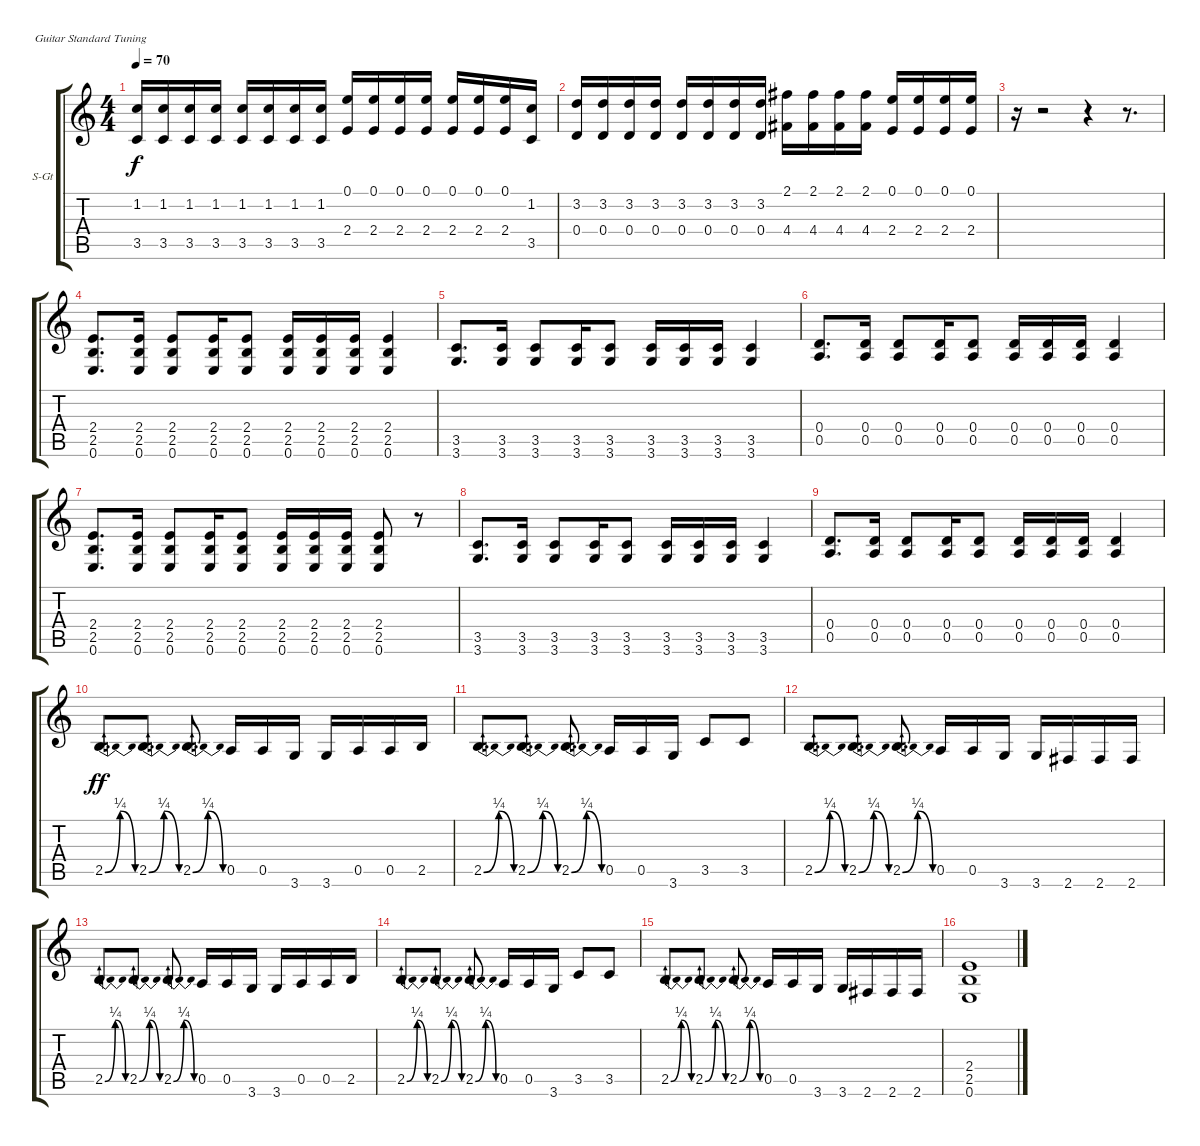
\defaultSystemsLayout 4
\bracketExtendMode groupsimilarinstruments
\firstSystemTrackNameOrientation horizontal
\otherSystemsTrackNameOrientation horizontal
\track ("" "S-Gt") {instrument acousticguitarsteel}
\staff {score tabs}
\tuning (E4 B3 G3 D3 A2 E2)
\ts (4 4)
\tempo 70
\clef g2
\scale
0.333333
\ks c
(1.2 3.5).16{dy f} (1.2 3.5).16 (1.2 3.5).16 (1.2 3.5).16 (1.2 3.5).16 (1.2 3.5).16 (1.2 3.5).16 (1.2 3.5).16 (0.1 2.4).16 (0.1 2.4).16 (0.1 2.4).16 (0.1 2.4).16 (0.1 2.4).16 (0.1 2.4).16 (0.1 2.4).16 (1.2 3.5).16 |
\scale
0.333333 (3.2 0.4).16 (3.2 0.4).16 (3.2 0.4).16 (3.2 0.4).16 (3.2 0.4).16 (3.2 0.4).16 (3.2 0.4).16 (3.2 0.4).16 (2.1 4.4).16 (2.1 4.4).16 (2.1 4.4).16 (2.1 4.4).16 (0.1 2.4).16 (0.1 2.4).16 (0.1 2.4).16 (0.1 2.4).16 |
\scale
0.333333 r.16 r.2 r.4 r.8{d} |
\scale
0.333333 (2.4 2.5 0.6).8{d} (2.4 2.5 0.6).16 (2.4 2.5 0.6).8 (2.4 2.5 0.6).16 (2.4 2.5 0.6).8 (2.4 2.5 0.6).16 (2.4 2.5 0.6).16 (2.4 2.5 0.6).16 (2.4 2.5 0.6).4 |
\scale
0.333333 (3.5 3.6).8{d} (3.5 3.6).16 (3.5 3.6).8 (3.5 3.6).16 (3.5 3.6).8 (3.5 3.6).16 (3.5 3.6).16 (3.5 3.6).16 (3.5 3.6).4 |
\scale
0.333333 (0.4 0.5).8{d} (0.4 0.5).16 (0.4 0.5).8 (0.4 0.5).16 (0.4 0.5).8 (0.4 0.5).16 (0.4 0.5).16 (0.4 0.5).16 (0.4 0.5).4 |
\scale
0.333333 (2.4 2.5 0.6).8{d} (2.4 2.5 0.6).16 (2.4 2.5 0.6).8 (2.4 2.5 0.6).16 (2.4 2.5 0.6).8 (2.4 2.5 0.6).16 (2.4 2.5 0.6).16 (2.4 2.5 0.6).16 (2.4 2.5 0.6).8 r.8 |
\scale
0.333333 (3.5 3.6).8{d} (3.5 3.6).16 (3.5 3.6).8 (3.5 3.6).16 (3.5 3.6).8 (3.5 3.6).16 (3.5 3.6).16 (3.5 3.6).16 (3.5 3.6).4 |
\scale
0.333333 (0.4 0.5).8{d} (0.4 0.5).16 (0.4 0.5).8 (0.4 0.5).16 (0.4 0.5).8 (0.4 0.5).16 (0.4 0.5).16 (0.4 0.5).16 (0.4 0.5).4 |
\scale
0.333333 2.5{be (bendrelease 0 0 30 1 30 1 60 0)}.8{d dy ff} 2.5{be (bendrelease 0 0 30 1 30 1 60 0)}.8{d} 2.5{be (bendrelease 0 0 30 1 30 1 60 0)}.8{d} 0.5.16 0.5.16 3.6.16 3.6.16 0.5.16 0.5.16 2.5.16 |
\scale
0.333333 2.5{be (bendrelease 0 0 30 1 30 1 60 0)}.8{d} 2.5{be (bendrelease 0 0 30 1 30 1 60 0)}.8{d} 2.5{be (bendrelease 0 0 30 1 30 1 60 0)}.8{d} 0.5.16 0.5.16 3.6.16 3.5.8 3.5.8 |
\scale
0.333333 2.5{be (bendrelease 0 0 30 1 30 1 60 0)}.8{d} 2.5{be (bendrelease 0 0 30 1 30 1 60 0)}.8{d} 2.5{be (bendrelease 0 0 30 1 30 1 60 0)}.8{d} 0.5.16 0.5.16 3.6.16 3.6.16 2.6.16 2.6.16 2.6.16 |
\scale
0.333333 2.5{be (bendrelease 0 0 30 1 30 1 60 0)}.8{d} 2.5{be (bendrelease 0 0 30 1 30 1 60 0)}.8{d} 2.5{be (bendrelease 0 0 30 1 30 1 60 0)}.8{d} 0.5.16 0.5.16 3.6.16 3.6.16 0.5.16 0.5.16 2.5.16 |
\scale
0.333333 2.5{be (bendrelease 0 0 30 1 30 1 60 0)}.8{d} 2.5{be (bendrelease 0 0 30 1 30 1 60 0)}.8{d} 2.5{be (bendrelease 0 0 30 1 30 1 60 0)}.8{d} 0.5.16 0.5.16 3.6.16 3.5.8 3.5.8 |
\scale
0.333333 2.5{be (bendrelease 0 0 30 1 30 1 60 0)}.8{d} 2.5{be (bendrelease 0 0 30 1 30 1 60 0)}.8{d} 2.5{be (bendrelease 0 0 30 1 30 1 60 0)}.8{d} 0.5.16 0.5.16 3.6.16 3.6.16 2.6.16 2.6.16 2.6.16 |
(2.4 2.5 0.6).1
